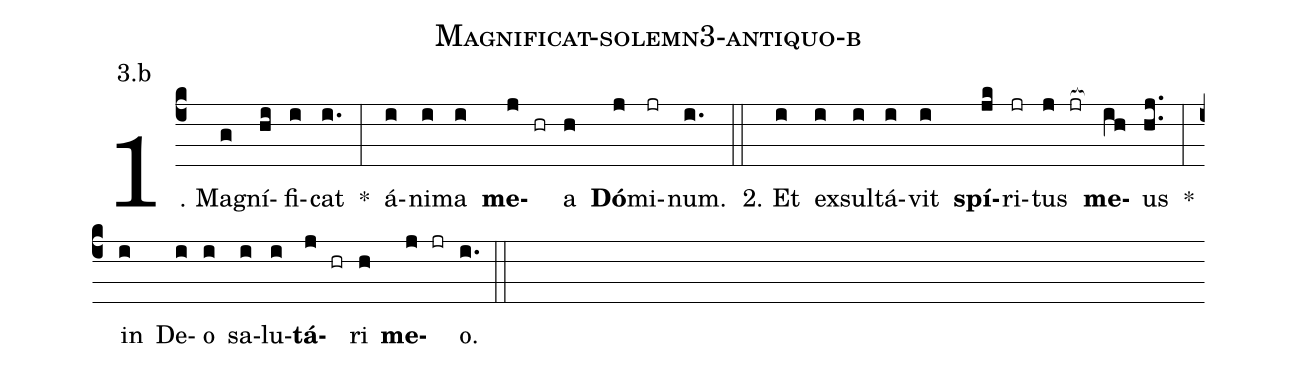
name: Magnificat-solemn3-antiquo-b;
annotation: 3.b;
%%
(c4)1. Ma(g)gní(hi)fi(i)cat(i.) *(:) á(i)ni(i)ma(i) <b>me</b>(j hr)a(h) <b>Dó</b>(j)mi(jr)num.(i.) (::)
2. Et(i) ex(i)sul(i)tá(i)vit(i) <b>spí</b>(jk)ri(jr)tus(j jr[ocb:1{]) <b>me</b>(ih[ocb:0}])us(hj..) *(:) in(i) De(i)o(i) sa(i)lu(i)<b>tá</b>(j hr)ri(h) <b>me</b>(j jr)o.(i.) (::)
